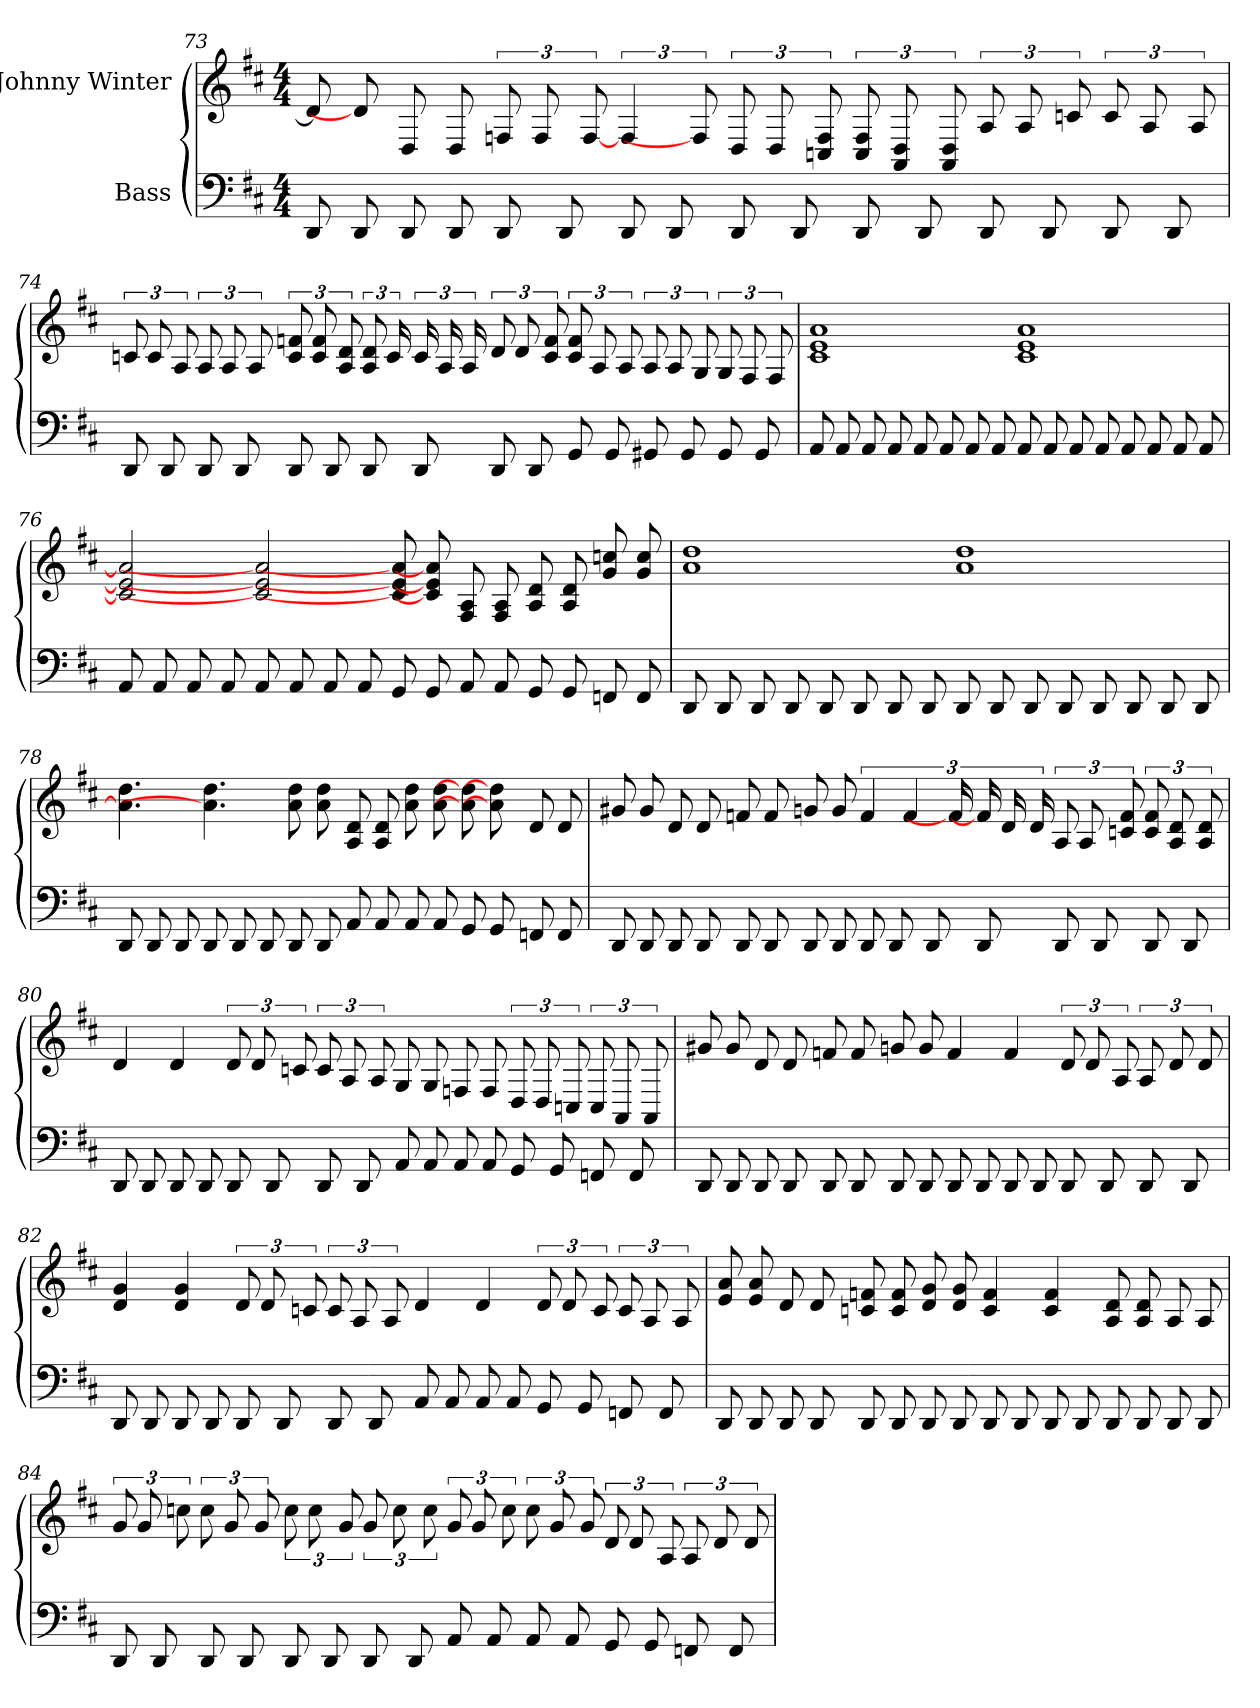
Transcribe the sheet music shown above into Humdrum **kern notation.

**kern	**kern
*part2	*part1
*staff2	*staff1
*I"Bass	*I"Johnny Winter
*	*
*k[f#c#]	*k[f#c#]
*M4/4	*M4/4
=73	=73
8DD	8d]
8DD	8d]
8DD	8D
8DD	8D
8DD	12F
.	12F
8DD	.
.	[12F
8DD	6F
8DD	.
.	12F]
8DD	12D
.	12D
8DD	.
.	12F 12C
8DD	12F 12C
.	12D 12AA
8DD	.
.	12D 12AA
8DD	12A
.	12A
8DD	.
.	12c
8DD	12c
.	12A
8DD	.
.	12A
=74	=74
8DD	12c
.	12c
8DD	.
.	12A
8DD	12A
.	12A
8DD	.
.	12A
8DD	12f 12c
.	12f 12c
8DD	.
.	12d 12A
8DD	12d 12A
.	24c
8DD	24c
.	24A
.	24A
8DD	12d
.	12d
8DD	.
.	12f 12c
8GG	12f 12c
.	12A
8GG	.
.	12A
8GG#	12A
.	12A
8GG#	.
.	12G
8GG#	12G
.	12F#
8GG#	.
.	12F#
=75	=75
8AA	1a 1e 1c#
8AA	.
8AA	.
8AA	.
8AA	.
8AA	.
8AA	.
8AA	.
8AA	1a 1e 1c#
8AA	.
8AA	.
8AA	.
8AA	.
8AA	.
8AA	.
8AA	.
=76	=76
8AA	2a] 2e] 2c#]
8AA	.
8AA	.
8AA	.
8AA	2a] 2e] 2c#]
8AA	.
8AA	.
8AA	.
8GG	8a] 8e] 8c#]
8GG	8a] 8e] 8c#]
8AA	8A 8F#
8AA	8A 8F#
8GG	8d 8A
8GG	8d 8A
8FF	8cc 8g
8FF	8cc 8g
=77	=77
8DD	1dd 1a
8DD	.
8DD	.
8DD	.
8DD	.
8DD	.
8DD	.
8DD	.
8DD	1dd 1a
8DD	.
8DD	.
8DD	.
8DD	.
8DD	.
8DD	.
8DD	.
=78	=78
8DD	4.dd 4.a]
8DD	.
8DD	.
8DD	4.dd 4.a]
8DD	.
8DD	.
8DD	8dd 8a
8DD	8dd 8a
8AA	8d 8A
8AA	8d 8A
8AA	8dd 8a
8AA	8dd 8a
8GG	8dd] 8a]
8GG	8dd] 8a]
8FF	8d
8FF	8d
=79	=79
8DD	8g#
8DD	8g#
8DD	8d
8DD	8d
8DD	8f
8DD	8f
8DD	8g
8DD	8g
8DD	6f
8DD	.
.	6f
8DD	.
.	24f]
8DD	24f]
.	24d
.	24d
8DD	12A
.	12A
8DD	.
.	12f 12c
8DD	12f 12c
.	12d 12A
8DD	.
.	12d 12A
=80	=80
8DD	4d
8DD	.
8DD	4d
8DD	.
8DD	12d
.	12d
8DD	.
.	12c
8DD	12c
.	12A
8DD	.
.	12A
8AA	8G
8AA	8G
8AA	8F
8AA	8F
8GG	12D
.	12D
8GG	.
.	12C
8FF	12C
.	12AA
8FF	.
.	12AA
=81	=81
8DD	8g#
8DD	8g#
8DD	8d
8DD	8d
8DD	8f
8DD	8f
8DD	8g
8DD	8g
8DD	4f
8DD	.
8DD	4f
8DD	.
8DD	12d
.	12d
8DD	.
.	12A
8DD	12A
.	12d
8DD	.
.	12d
=82	=82
8DD	4g 4d
8DD	.
8DD	4g 4d
8DD	.
8DD	12d
.	12d
8DD	.
.	12c
8DD	12c
.	12A
8DD	.
.	12A
8AA	4d
8AA	.
8AA	4d
8AA	.
8GG	12d
.	12d
8GG	.
.	12c
8FF	12c
.	12A
8FF	.
.	12A
=83	=83
8DD	8a 8e
8DD	8a 8e
8DD	8d
8DD	8d
8DD	8f 8c
8DD	8f 8c
8DD	8g 8d
8DD	8g 8d
8DD	4f 4c
8DD	.
8DD	4f 4c
8DD	.
8DD	8d 8A
8DD	8d 8A
8DD	8A
8DD	8A
=84	=84
8DD	12g
.	12g
8DD	.
.	12cc
8DD	12cc
.	12g
8DD	.
.	12g
8DD	12cc
.	12cc
8DD	.
.	12g
8DD	12g
.	12cc
8DD	.
.	12cc
8AA	12g
.	12g
8AA	.
.	12cc
8AA	12cc
.	12g
8AA	.
.	12g
8GG	12d
.	12d
8GG	.
.	12A
8FF	12A
.	12d
8FF	.
.	12d
=	=
*-	*-
